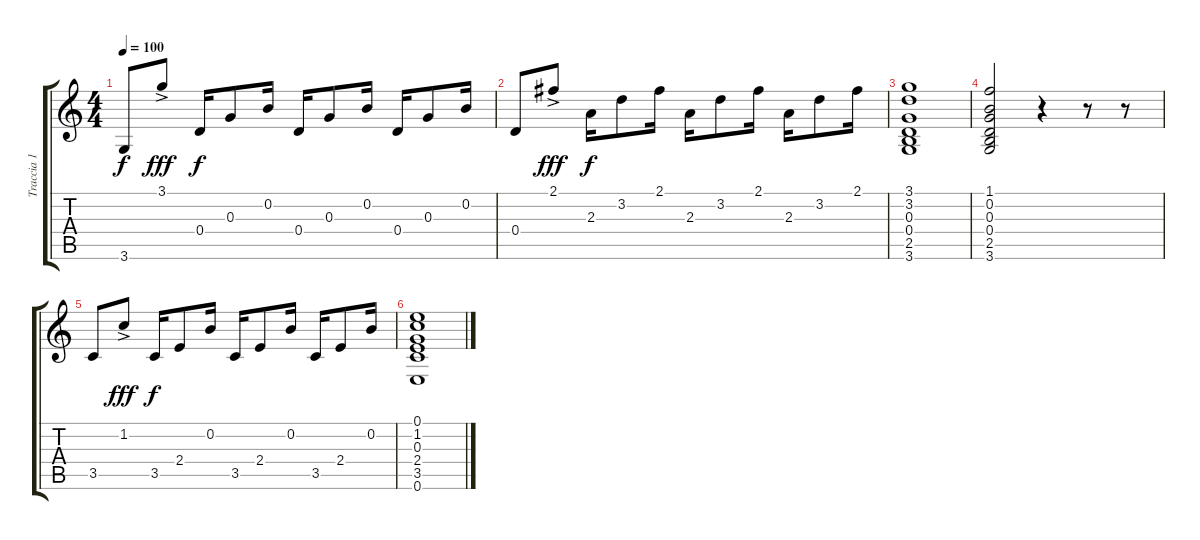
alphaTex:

\track ("Traccia 1" "Traccia 1") {instrument acousticguitarnylon}
\staff {score tabs}
\tuning (E4 B3 G3 D3 A2 E2) {hide}
\ts (4 4)
\tempo 100
\clef g2
\ks c
3.6.8{dy f} 3.1{ac}.8{dy fff} 0.4.16{dy f} 0.3.8 0.2.16 0.4.16 0.3.8 0.2.16 0.4.16 0.3.8 0.2.16 |
0.4.8 2.1{ac}.8{dy fff} 2.3.16{dy f} 3.2.8 2.1.16 2.3.16 3.2.8 2.1.16 2.3.16 3.2.8 2.1.16 |
(3.1 3.2 0.3 0.4 2.5 3.6).1 |
(1.1 0.2 0.3 0.4 2.5 3.6).2 r.4 r.8 r.8 |
3.5.8 1.2{ac}.8{dy fff} 3.5.16{dy f} 2.4.8 0.2.16 3.5.16 2.4.8 0.2.16 3.5.16 2.4.8 0.2.16 |
(0.1 1.2 0.3 2.4 3.5 0.6).1
